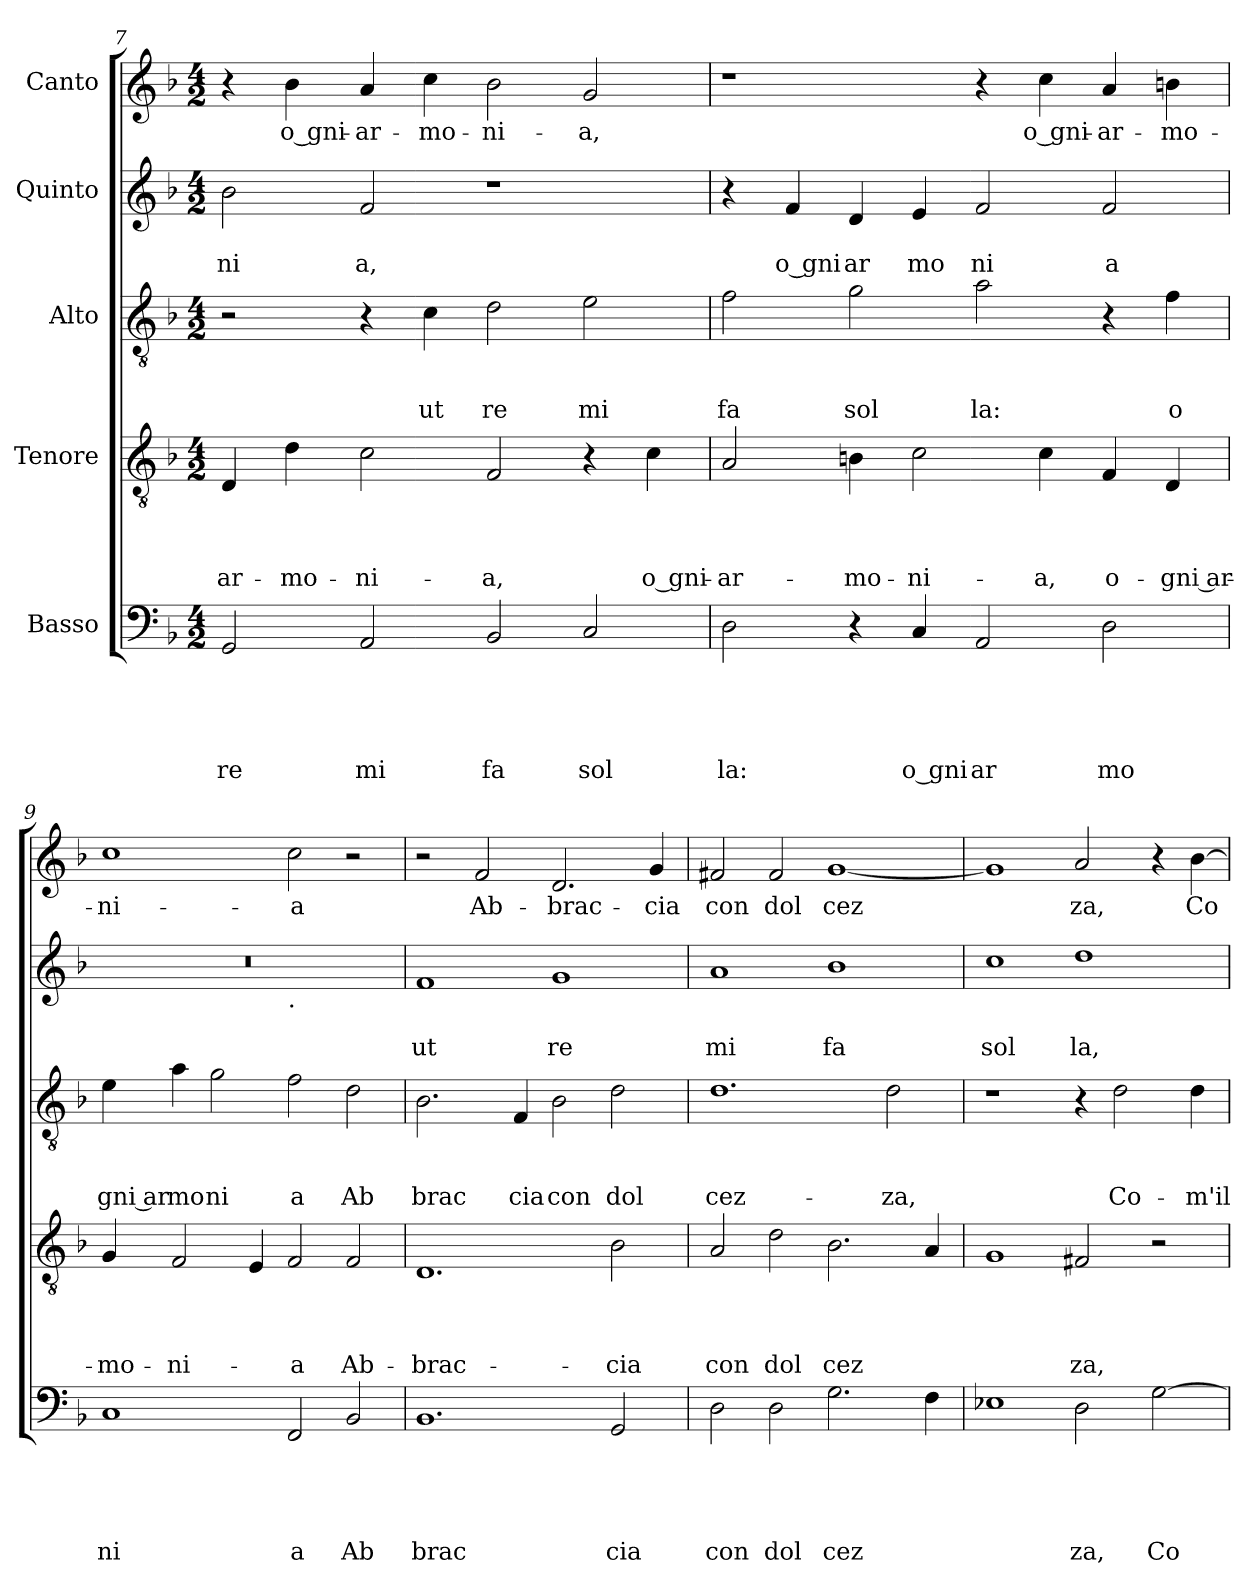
**kern	**text	**text	**text	**text	**text	**kern	**text	**text	**text	**text	**kern	**text	**text	**text	**kern	**text	**text	**kern	**text
*part5	*part5	*part5	*part5	*part5	*part5	*part4	*part4	*part4	*part4	*part4	*part3	*part3	*part3	*part3	*part2	*part2	*part2	*part1	*part1
*staff5	*staff5	*staff5	*staff5	*staff5	*staff5	*staff4	*staff4	*staff4	*staff4	*staff4	*staff3	*staff3	*staff3	*staff3	*staff2	*staff2	*staff2	*staff1	*staff1
*I"Basso	*	*	*	*	*	*I"Tenore	*	*	*	*	*I"Alto	*	*	*	*I"Quinto	*	*	*I"Canto	*
*clefF4	*	*	*	*	*	*clefGv2	*	*	*	*	*clefGv2	*	*	*	*clefG2	*	*	*clefG2	*
*k[b-]	*	*	*	*	*	*k[b-]	*	*	*	*	*k[b-]	*	*	*	*k[b-]	*	*	*k[b-]	*
*F:	*	*	*	*	*	*F:	*	*	*	*	*F:	*	*	*	*F:	*	*	*F:	*
*M4/2	*	*	*	*	*	*M4/2	*	*	*	*	*M4/2	*	*	*	*M4/2	*	*	*M4/2	*
=7	=7	=7	=7	=7	=7	=7	=7	=7	=7	=7	=7	=7	=7	=7	=7	=7	=7	=7	=7
!	!	!	!	!	!LO:LY:b	!	!	!	!	!LO:LY:b	!	!	!	!	!	!	!LO:LY:b	!	!
2GG/	.	.	.	.	re	4D/	.	.	.	-ar-	2r	.	.	.	2b-\	.	ni	4r	.
!	!	!	!	!	!	!	!	!	!	!LO:LY:b	!	!	!	!	!	!	!	!	!LO:LY:b
.	.	.	.	.	.	4d\	.	.	.	-mo-	.	.	.	.	.	.	.	4b-\	o gni-
!	!	!	!	!	!LO:LY:b	!	!	!	!	!LO:LY:b	!	!	!	!	!	!	!LO:LY:b	!	!LO:LY:b
2AA/	.	.	.	.	mi	2c\	.	.	.	-ni-	4r	.	.	.	2f/	.	a,	4a/	-ar-
!	!	!	!	!	!	!	!	!	!	!	!	!	!	!LO:LY:b	!	!	!	!	!LO:LY:b
.	.	.	.	.	.	.	.	.	.	.	4c\	.	.	ut	.	.	.	4cc\	-mo-
!	!	!	!	!	!LO:LY:b	!	!	!	!	!LO:LY:b	!	!	!	!LO:LY:b	!	!	!	!	!LO:LY:b
2BB-/	.	.	.	.	fa	2F/	.	.	.	-a,	2d\	.	.	re	1r	.	.	2b-\	-ni-
!	!	!	!	!	!LO:LY:b	!	!	!	!	!	!	!	!	!LO:LY:b	!	!	!	!	!LO:LY:b
2C/	.	.	.	.	sol	4r	.	.	.	.	2e\	.	.	mi	.	.	.	2g/	-a,
!	!	!	!	!	!	!	!	!	!	!LO:LY:b	!	!	!	!	!	!	!	!	!
.	.	.	.	.	.	4c\	.	.	.	o gni-	.	.	.	.	.	.	.	.	.
=8	=8	=8	=8	=8	=8	=8	=8	=8	=8	=8	=8	=8	=8	=8	=8	=8	=8	=8	=8
!	!	!	!	!	!LO:LY:b	!	!	!	!	!LO:LY:b	!	!	!	!LO:LY:b	!	!	!	!	!
2D\	.	.	.	.	la:	2A/	.	.	.	-ar-	2f\	.	.	fa	4r	.	.	1r	.
!	!	!	!	!	!	!	!	!	!	!	!	!	!	!	!	!	!LO:LY:b	!	!
.	.	.	.	.	.	.	.	.	.	.	.	.	.	.	4f/	.	o gni	.	.
!	!	!	!	!	!	!	!	!	!	!LO:LY:b	!	!	!	!LO:LY:b	!	!	!LO:LY:b	!	!
4r	.	.	.	.	.	4Bn\	.	.	.	-mo-	2g\	.	.	sol	4d/	.	ar	.	.
!	!	!	!	!	!LO:LY:b	!	!	!	!	!LO:LY:b	!	!	!	!	!	!	!LO:LY:b	!	!
4C/	.	.	.	.	o gni	2c\	.	.	.	-ni-	.	.	.	.	4e/	.	mo	.	.
!	!	!	!	!	!LO:LY:b	!	!	!	!	!	!	!	!	!LO:LY:b	!	!	!LO:LY:b	!	!
2AA/	.	.	.	.	ar	.	.	.	.	.	2a\	.	.	la:	2f/	.	ni	4r	.
!	!	!	!	!	!	!	!	!	!	!LO:LY:b	!	!	!	!	!	!	!	!	!LO:LY:b
.	.	.	.	.	.	4c\	.	.	.	-a,	.	.	.	.	.	.	.	4cc\	o gni-
!	!	!	!	!	!LO:LY:b	!	!	!	!	!LO:LY:b	!	!	!	!	!	!	!LO:LY:b	!	!LO:LY:b
2D\	.	.	.	.	mo	4F/	.	.	.	o-	4r	.	.	.	2f/	.	a	4a/	-ar-
!	!	!	!	!	!	!	!	!	!	!LO:LY:b:rj	!	!	!	!LO:LY:b	!	!	!	!	!LO:LY:b
.	.	.	.	.	.	4D/	.	.	.	-gni ar-	4f\	.	.	o	.	.	.	4bn\	-mo-
=9	=9	=9	=9	=9	=9	=9	=9	=9	=9	=9	=9	=9	=9	=9	=9	=9	=9	=9	=9
!	!	!	!	!	!LO:LY:b	!	!	!	!	!LO:LY:b	!	!	!	!LO:LY:b:rj	!	!	!	!	!LO:LY:b
*	*	*	*	*	*	*	*	*	*	*	*	*	*	*	*^	*	*	*	*
1C	.	.	.	.	ni	4G/	.	.	.	-mo-	4e\	.	.	gni ar	0r	1ryy	.	.	1cc	-ni-
!	!	!	!	!	!	!	!	!	!	!LO:LY:b	!	!	!	!LO:LY:b	!	!	!	!	!	!
.	.	.	.	.	.	2F/	.	.	.	-ni-	4a\	.	.	mo	.	.	.	.	.	.
!	!	!	!	!	!	!	!	!	!	!	!	!	!	!LO:LY:b	!	!	!	!	!	!
.	.	.	.	.	.	.	.	.	.	.	2g\	.	.	ni	.	.	.	.	.	.
.	.	.	.	.	.	4E/	.	.	.	.	.	.	.	.	.	.	.	.	.	.
!	!	!	!	!	!	!	!	!	!	!	!	!	!	!	!	!LO:TX:b:t=.	!	!	!	!
!	!	!	!	!	!LO:LY:b	!	!	!	!	!LO:LY:b	!	!	!	!LO:LY:b	!	!	!	!	!	!LO:LY:b
2FF/	.	.	.	.	a	2F/	.	.	.	-a	2f\	.	.	a	.	1ryy	.	.	2cc\	-a
!	!	!	!	!	!LO:LY:b	!	!	!	!	!LO:LY:b	!	!	!	!LO:LY:b	!	!	!	!	!	!
2BB-/	.	.	.	.	Ab	2F/	.	.	.	Ab-	2d\	.	.	Ab	.	.	.	.	2r	.
=10	=10	=10	=10	=10	=10	=10	=10	=10	=10	=10	=10	=10	=10	=10	=10	=10	=10	=10	=10	=10
!	!	!	!	!	!LO:LY:b	!	!	!	!	!LO:LY:b	!	!	!	!LO:LY:b	!	!	!	!LO:LY:b	!	!
*	*	*	*	*	*	*	*	*	*	*	*	*	*	*	*v	*v	*	*	*	*
1.BB-	.	.	.	.	brac	1.D	.	.	.	-brac-	2.B-\	.	.	brac	1f	.	ut	2r	.
!	!	!	!	!	!	!	!	!	!	!	!	!	!	!	!	!	!	!	!LO:LY:b
.	.	.	.	.	.	.	.	.	.	.	.	.	.	.	.	.	.	2f/	Ab-
!	!	!	!	!	!	!	!	!	!	!	!	!	!	!LO:LY:b	!	!	!	!	!
.	.	.	.	.	.	.	.	.	.	.	4F/	.	.	cia	.	.	.	.	.
!	!	!	!	!	!	!	!	!	!	!	!	!	!	!LO:LY:b	!	!	!LO:LY:b	!	!LO:LY:b
.	.	.	.	.	.	.	.	.	.	.	2B-\	.	.	con	1g	.	re	2.d/	-brac-
!	!	!	!	!	!LO:LY:b	!	!	!	!	!LO:LY:b	!	!	!	!LO:LY:b	!	!	!	!	!
2GG/	.	.	.	.	cia	2B-\	.	.	.	-cia	2d\	.	.	dol	.	.	.	.	.
!	!	!	!	!	!	!	!	!	!	!	!	!	!	!	!	!	!	!	!LO:LY:b
.	.	.	.	.	.	.	.	.	.	.	.	.	.	.	.	.	.	4g/	-cia
!!LO:LB:g=z
=11	=11	=11	=11	=11	=11	=11	=11	=11	=11	=11	=11	=11	=11	=11	=11	=11	=11	=11	=11
!	!	!	!	!	!LO:LY:b	!	!	!	!	!LO:LY:b	!	!	!	!LO:LY:b	!	!	!LO:LY:b	!	!LO:LY:b
2D\	.	.	.	.	con	2A/	.	.	.	con	1.d	.	.	cez-	1a	.	mi	2f#X/	con
!	!	!	!	!	!LO:LY:b	!	!	!	!	!LO:LY:b	!	!	!	!	!	!	!	!	!LO:LY:b
2D\	.	.	.	.	dol	2d\	.	.	.	dol	.	.	.	.	.	.	.	2f#/	dol
!	!	!	!	!	!LO:LY:b	!	!	!	!	!LO:LY:b	!	!	!	!	!	!	!LO:LY:b	!	!LO:LY:b
2.G\	.	.	.	.	cez	2.B-\	.	.	.	cez	.	.	.	.	1b-	.	fa	[<1g	cez
!	!	!	!	!	!	!	!	!	!	!	!	!	!	!LO:LY:b	!	!	!	!	!
.	.	.	.	.	.	.	.	.	.	.	2d\	.	.	-za,	.	.	.	.	.
4F\	.	.	.	.	.	4A/	.	.	.	.	.	.	.	.	.	.	.	.	.
=12	=12	=12	=12	=12	=12	=12	=12	=12	=12	=12	=12	=12	=12	=12	=12	=12	=12	=12	=12
!	!	!	!	!	!	!	!	!	!	!	!	!	!	!	!	!	!LO:LY:b	!	!
1E-X	.	.	.	.	.	1G	.	.	.	.	1r	.	.	.	1cc	.	sol	1g]	.
!	!	!	!	!	!LO:LY:b	!	!	!	!	!LO:LY:b	!	!	!	!	!	!	!LO:LY:b	!	!LO:LY:b
2D\	.	.	.	.	za,	2F#X/	.	.	.	za,	4r	.	.	.	1dd	.	la,	2a/	za,
!	!	!	!	!	!	!	!	!	!	!	!	!	!	!LO:LY:b	!	!	!	!	!
.	.	.	.	.	.	.	.	.	.	.	2d\	.	.	Co-	.	.	.	.	.
!	!	!	!	!	!LO:LY:b	!	!	!	!	!	!	!	!	!	!	!	!	!	!
[>2G\	.	.	.	.	Co	2r	.	.	.	.	.	.	.	.	.	.	.	4r	.
!	!	!	!	!	!	!	!	!	!	!	!	!	!	!LO:LY:b	!	!	!	!	!LO:LY:b
.	.	.	.	.	.	.	.	.	.	.	4d\	.	.	-m'il	.	.	.	[>4b-\	Co
=	=	=	=	=	=	=	=	=	=	=	=	=	=	=	=	=	=	=	=
*-	*-	*-	*-	*-	*-	*-	*-	*-	*-	*-	*-	*-	*-	*-	*-	*-	*-	*-	*-
